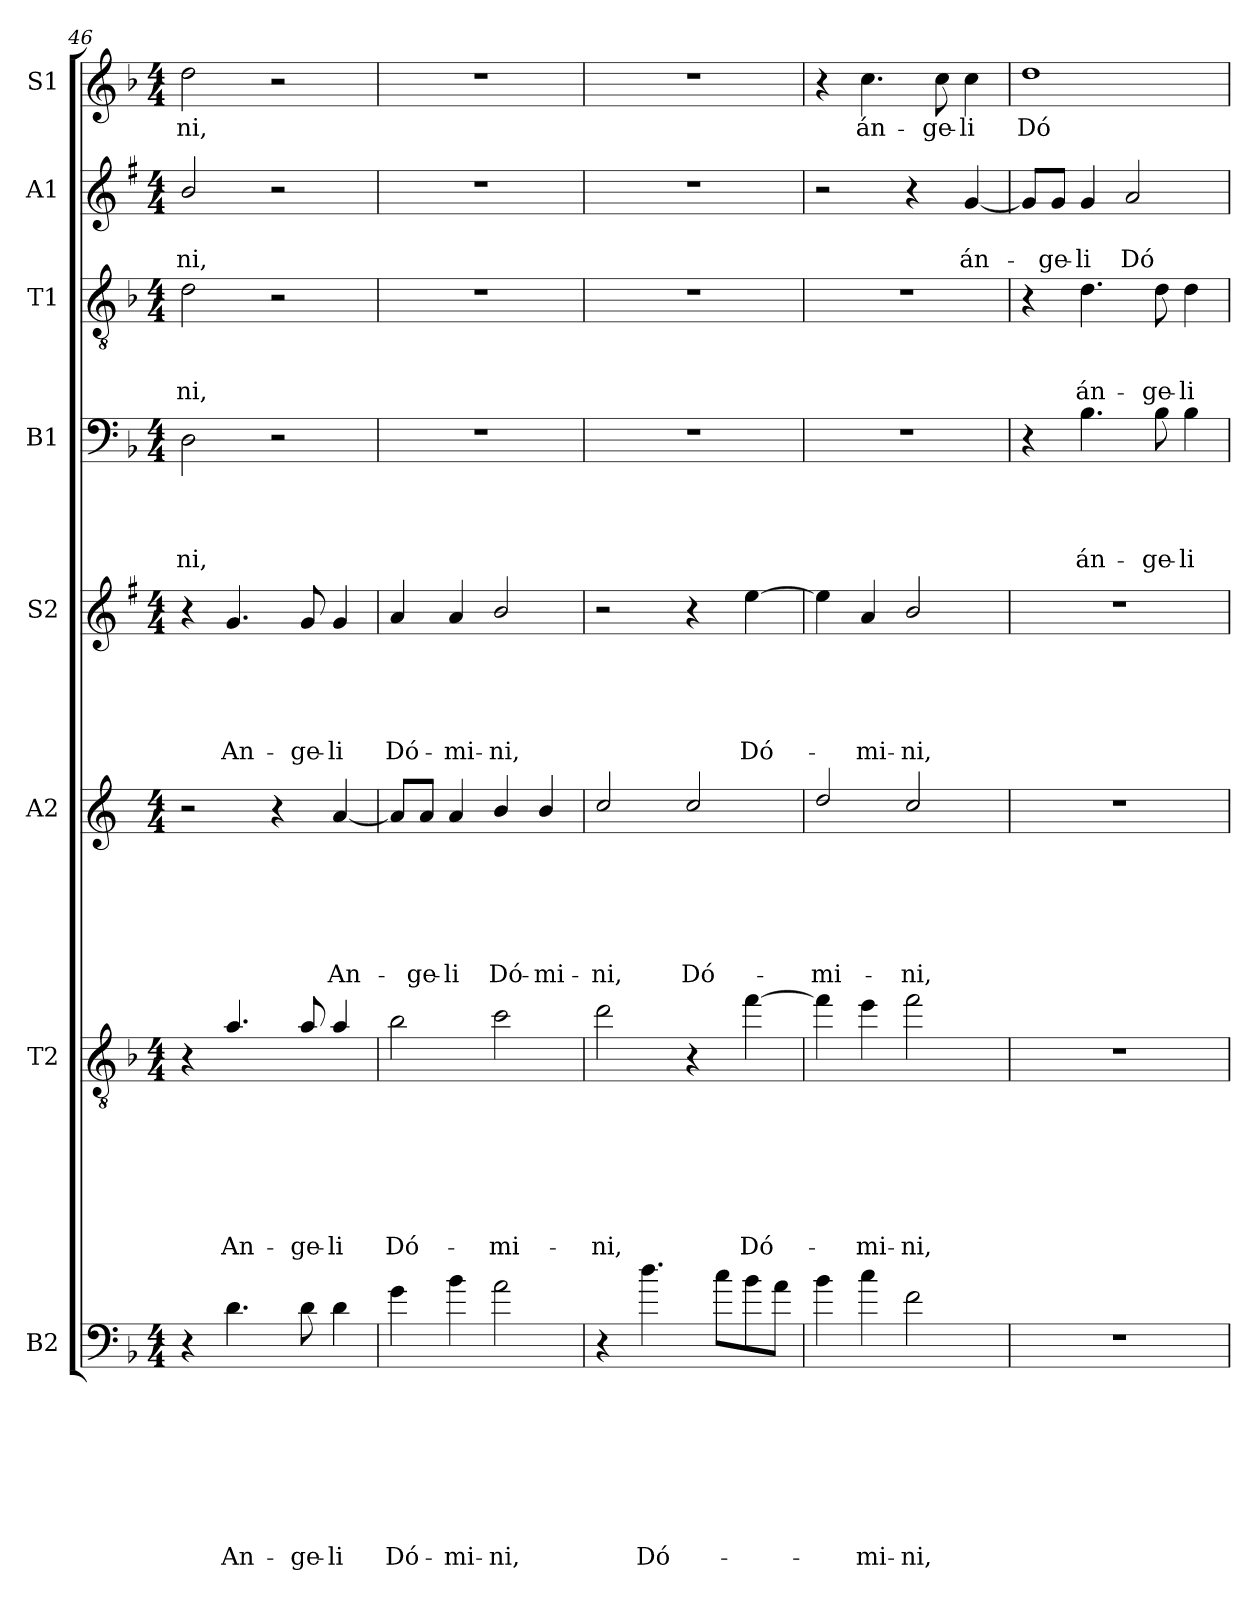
**kern	**text	**text	**text	**text	**text	**text	**text	**text	**kern	**text	**text	**text	**text	**text	**text	**text	**kern	**text	**text	**text	**text	**text	**text	**kern	**text	**text	**text	**text	**text	**kern	**text	**text	**text	**text	**kern	**text	**text	**text	**kern	**text	**text	**kern	**text
*part8	*part8	*part8	*part8	*part8	*part8	*part8	*part8	*part8	*part7	*part7	*part7	*part7	*part7	*part7	*part7	*part7	*part6	*part6	*part6	*part6	*part6	*part6	*part6	*part5	*part5	*part5	*part5	*part5	*part5	*part4	*part4	*part4	*part4	*part4	*part3	*part3	*part3	*part3	*part2	*part2	*part2	*part1	*part1
*staff8	*staff8	*staff8	*staff8	*staff8	*staff8	*staff8	*staff8	*staff8	*staff7	*staff7	*staff7	*staff7	*staff7	*staff7	*staff7	*staff7	*staff6	*staff6	*staff6	*staff6	*staff6	*staff6	*staff6	*staff5	*staff5	*staff5	*staff5	*staff5	*staff5	*staff4	*staff4	*staff4	*staff4	*staff4	*staff3	*staff3	*staff3	*staff3	*staff2	*staff2	*staff2	*staff1	*staff1
*I"B2	*	*	*	*	*	*	*	*	*I"T2	*	*	*	*	*	*	*	*I"A2	*	*	*	*	*	*	*I"S2	*	*	*	*	*	*I"B1	*	*	*	*	*I"T1	*	*	*	*I"A1	*	*	*I"S1	*
*clefF4	*	*	*	*	*	*	*	*	*clefGv2	*	*	*	*	*	*	*	*clefG2	*	*	*	*	*	*	*clefG2	*	*	*	*	*	*clefF4	*	*	*	*	*clefGv2	*	*	*	*clefG2	*	*	*clefG2	*
*ITrd7c12	*	*	*	*	*	*	*	*	*ITrd8c14	*	*	*	*	*	*	*	*ITrd4c7	*	*	*	*	*	*	*ITrd1c2	*	*	*	*	*	*	*	*	*	*	*	*	*	*	*ITrd1c2	*	*	*	*
*k[b-]	*	*	*	*	*	*	*	*	*k[b-]	*	*	*	*	*	*	*	*k[b-]	*	*	*	*	*	*	*k[b-]	*	*	*	*	*	*k[b-]	*	*	*	*	*k[b-]	*	*	*	*k[b-]	*	*	*k[b-]	*
*F:	*	*	*	*	*	*	*	*	*F:	*	*	*	*	*	*	*	*F:	*	*	*	*	*	*	*F:	*	*	*	*	*	*F:	*	*	*	*	*F:	*	*	*	*F:	*	*	*F:	*
*M4/4	*	*	*	*	*	*	*	*	*M4/4	*	*	*	*	*	*	*	*M4/4	*	*	*	*	*	*	*M4/4	*	*	*	*	*	*M4/4	*	*	*	*	*M4/4	*	*	*	*M4/4	*	*	*M4/4	*
=46	=46	=46	=46	=46	=46	=46	=46	=46	=46	=46	=46	=46	=46	=46	=46	=46	=46	=46	=46	=46	=46	=46	=46	=46	=46	=46	=46	=46	=46	=46	=46	=46	=46	=46	=46	=46	=46	=46	=46	=46	=46	=46	=46
!	!	!	!	!	!	!	!	!	!	!	!	!	!	!	!	!	!	!	!	!	!	!	!	!	!	!	!	!	!	!	!	!	!	!LO:LY:b	!	!	!	!LO:LY:b	!	!	!LO:LY:b	!	!LO:LY:b
4r	.	.	.	.	.	.	.	.	4r	.	.	.	.	.	.	.	2r	.	.	.	.	.	.	4r	.	.	.	.	.	2D\	.	.	.	-ni,	2d\	.	.	-ni,	2a/	.	-ni,	2dd\	-ni,
!	!	!	!	!	!	!	!	!LO:LY:b	!	!	!	!	!	!	!	!LO:LY:b	!	!	!	!	!	!	!	!	!	!	!	!	!LO:LY:b	!	!	!	!	!	!	!	!	!	!	!	!	!	!
4.D\	.	.	.	.	.	.	.	An-	4.A/	.	.	.	.	.	.	An-	.	.	.	.	.	.	.	4.f/	.	.	.	.	An-	.	.	.	.	.	.	.	.	.	.	.	.	.	.
.	.	.	.	.	.	.	.	.	.	.	.	.	.	.	.	.	4r	.	.	.	.	.	.	.	.	.	.	.	.	2r	.	.	.	.	2r	.	.	.	2r	.	.	2r	.
!	!	!	!	!	!	!	!	!LO:LY:b	!	!	!	!	!	!	!	!LO:LY:b	!	!	!	!	!	!	!	!	!	!	!	!	!LO:LY:b	!	!	!	!	!	!	!	!	!	!	!	!	!	!
8D\	.	.	.	.	.	.	.	-ge-	8A/	.	.	.	.	.	.	-ge-	.	.	.	.	.	.	.	8f/	.	.	.	.	-ge-	.	.	.	.	.	.	.	.	.	.	.	.	.	.
!	!	!	!	!	!	!	!	!LO:LY:b	!	!	!	!	!	!	!	!LO:LY:b	!	!	!	!	!	!	!LO:LY:b	!	!	!	!	!	!LO:LY:b	!	!	!	!	!	!	!	!	!	!	!	!	!	!
4D\	.	.	.	.	.	.	.	-li	4A/	.	.	.	.	.	.	-li	[4d/	.	.	.	.	.	An-	4f/	.	.	.	.	-li	.	.	.	.	.	.	.	.	.	.	.	.	.	.
=47	=47	=47	=47	=47	=47	=47	=47	=47	=47	=47	=47	=47	=47	=47	=47	=47	=47	=47	=47	=47	=47	=47	=47	=47	=47	=47	=47	=47	=47	=47	=47	=47	=47	=47	=47	=47	=47	=47	=47	=47	=47	=47	=47
!	!	!	!	!	!	!	!	!LO:LY:b	!	!	!	!	!	!	!	!LO:LY:b	!	!	!	!	!	!	!	!	!	!	!	!	!LO:LY:b	!	!	!	!	!	!	!	!	!	!	!	!	!	!
4G\	.	.	.	.	.	.	.	Dó-	2B-\	.	.	.	.	.	.	Dó-	8d/L]	.	.	.	.	.	.	4g/	.	.	.	.	Dó-	1r	.	.	.	.	1r	.	.	.	1r	.	.	1r	.
!	!	!	!	!	!	!	!	!	!	!	!	!	!	!	!	!	!	!	!	!	!	!	!LO:LY:b	!	!	!	!	!	!	!	!	!	!	!	!	!	!	!	!	!	!	!	!
.	.	.	.	.	.	.	.	.	.	.	.	.	.	.	.	.	8d/J	.	.	.	.	.	-ge-	.	.	.	.	.	.	.	.	.	.	.	.	.	.	.	.	.	.	.	.
!	!	!	!	!	!	!	!	!LO:LY:b	!	!	!	!	!	!	!	!	!	!	!	!	!	!	!LO:LY:b	!	!	!	!	!	!LO:LY:b	!	!	!	!	!	!	!	!	!	!	!	!	!	!
4B-\	.	.	.	.	.	.	.	-mi-	.	.	.	.	.	.	.	.	4d/	.	.	.	.	.	-li	4g/	.	.	.	.	-mi-	.	.	.	.	.	.	.	.	.	.	.	.	.	.
!	!	!	!	!	!	!	!	!LO:LY:b	!	!	!	!	!	!	!	!LO:LY:b	!	!	!	!	!	!	!LO:LY:b	!	!	!	!	!	!LO:LY:b	!	!	!	!	!	!	!	!	!	!	!	!	!	!
2A\	.	.	.	.	.	.	.	-ni,	2c\	.	.	.	.	.	.	-mi-	4e/	.	.	.	.	.	Dó-	2a/	.	.	.	.	-ni,	.	.	.	.	.	.	.	.	.	.	.	.	.	.
!	!	!	!	!	!	!	!	!	!	!	!	!	!	!	!	!	!	!	!	!	!	!	!LO:LY:b	!	!	!	!	!	!	!	!	!	!	!	!	!	!	!	!	!	!	!	!
.	.	.	.	.	.	.	.	.	.	.	.	.	.	.	.	.	4e/	.	.	.	.	.	-mi-	.	.	.	.	.	.	.	.	.	.	.	.	.	.	.	.	.	.	.	.
=48	=48	=48	=48	=48	=48	=48	=48	=48	=48	=48	=48	=48	=48	=48	=48	=48	=48	=48	=48	=48	=48	=48	=48	=48	=48	=48	=48	=48	=48	=48	=48	=48	=48	=48	=48	=48	=48	=48	=48	=48	=48	=48	=48
!	!	!	!	!	!	!	!	!	!	!	!	!	!	!	!	!LO:LY:b	!	!	!	!	!	!	!LO:LY:b	!	!	!	!	!	!	!	!	!	!	!	!	!	!	!	!	!	!	!	!
4r	.	.	.	.	.	.	.	.	2d\	.	.	.	.	.	.	-ni,	2f/	.	.	.	.	.	-ni,	2r	.	.	.	.	.	1r	.	.	.	.	1r	.	.	.	1r	.	.	1r	.
!	!	!	!	!	!	!	!	!LO:LY:b	!	!	!	!	!	!	!	!	!	!	!	!	!	!	!	!	!	!	!	!	!	!	!	!	!	!	!	!	!	!	!	!	!	!	!
4.d\	.	.	.	.	.	.	.	Dó-	.	.	.	.	.	.	.	.	.	.	.	.	.	.	.	.	.	.	.	.	.	.	.	.	.	.	.	.	.	.	.	.	.	.	.
!	!	!	!	!	!	!	!	!	!	!	!	!	!	!	!	!	!	!	!	!	!	!	!LO:LY:b	!	!	!	!	!	!	!	!	!	!	!	!	!	!	!	!	!	!	!	!
.	.	.	.	.	.	.	.	.	4r	.	.	.	.	.	.	.	2f/	.	.	.	.	.	Dó-	4r	.	.	.	.	.	.	.	.	.	.	.	.	.	.	.	.	.	.	.
8c\L	.	.	.	.	.	.	.	.	.	.	.	.	.	.	.	.	.	.	.	.	.	.	.	.	.	.	.	.	.	.	.	.	.	.	.	.	.	.	.	.	.	.	.
!	!	!	!	!	!	!	!	!	!	!	!	!	!	!	!	!LO:LY:b	!	!	!	!	!	!	!	!	!	!	!	!	!LO:LY:b	!	!	!	!	!	!	!	!	!	!	!	!	!	!
8B-\	.	.	.	.	.	.	.	.	[4f\	.	.	.	.	.	.	Dó-	.	.	.	.	.	.	.	[4dd\	.	.	.	.	Dó-	.	.	.	.	.	.	.	.	.	.	.	.	.	.
8A\J	.	.	.	.	.	.	.	.	.	.	.	.	.	.	.	.	.	.	.	.	.	.	.	.	.	.	.	.	.	.	.	.	.	.	.	.	.	.	.	.	.	.	.
!!LO:PB:g=z
=49	=49	=49	=49	=49	=49	=49	=49	=49	=49	=49	=49	=49	=49	=49	=49	=49	=49	=49	=49	=49	=49	=49	=49	=49	=49	=49	=49	=49	=49	=49	=49	=49	=49	=49	=49	=49	=49	=49	=49	=49	=49	=49	=49
!	!	!	!	!	!	!	!	!	!	!	!	!	!	!	!	!	!	!	!	!	!	!	!LO:LY:b	!	!	!	!	!	!	!	!	!	!	!	!	!	!	!	!	!	!	!	!
4B-\	.	.	.	.	.	.	.	.	4f\]	.	.	.	.	.	.	.	2g/	.	.	.	.	.	-mi-	4dd\]	.	.	.	.	.	1r	.	.	.	.	1r	.	.	.	2r	.	.	4r	.
!	!	!	!	!	!	!	!	!LO:LY:b	!	!	!	!	!	!	!	!LO:LY:b	!	!	!	!	!	!	!	!	!	!	!	!	!LO:LY:b	!	!	!	!	!	!	!	!	!	!	!	!	!	!LO:LY:b
4c\	.	.	.	.	.	.	.	-mi-	4e\	.	.	.	.	.	.	-mi-	.	.	.	.	.	.	.	4g/	.	.	.	.	-mi-	.	.	.	.	.	.	.	.	.	.	.	.	4.cc\	án-
!	!	!	!	!	!	!	!	!LO:LY:b	!	!	!	!	!	!	!	!LO:LY:b	!	!	!	!	!	!	!LO:LY:b	!	!	!	!	!	!LO:LY:b	!	!	!	!	!	!	!	!	!	!	!	!	!	!
2F\	.	.	.	.	.	.	.	-ni,	2f\	.	.	.	.	.	.	-ni,	2f/	.	.	.	.	.	-ni,	2a/	.	.	.	.	-ni,	.	.	.	.	.	.	.	.	.	4r	.	.	.	.
!	!	!	!	!	!	!	!	!	!	!	!	!	!	!	!	!	!	!	!	!	!	!	!	!	!	!	!	!	!	!	!	!	!	!	!	!	!	!	!	!	!	!	!LO:LY:b
.	.	.	.	.	.	.	.	.	.	.	.	.	.	.	.	.	.	.	.	.	.	.	.	.	.	.	.	.	.	.	.	.	.	.	.	.	.	.	.	.	.	8cc\	-ge-
!	!	!	!	!	!	!	!	!	!	!	!	!	!	!	!	!	!	!	!	!	!	!	!	!	!	!	!	!	!	!	!	!	!	!	!	!	!	!	!	!	!LO:LY:b	!	!LO:LY:b
.	.	.	.	.	.	.	.	.	.	.	.	.	.	.	.	.	.	.	.	.	.	.	.	.	.	.	.	.	.	.	.	.	.	.	.	.	.	.	[4f/	.	án-	4cc\	-li
=50	=50	=50	=50	=50	=50	=50	=50	=50	=50	=50	=50	=50	=50	=50	=50	=50	=50	=50	=50	=50	=50	=50	=50	=50	=50	=50	=50	=50	=50	=50	=50	=50	=50	=50	=50	=50	=50	=50	=50	=50	=50	=50	=50
!	!	!	!	!	!	!	!	!	!	!	!	!	!	!	!	!	!	!	!	!	!	!	!	!	!	!	!	!	!	!	!	!	!	!	!	!	!	!	!	!	!	!	!LO:LY:b
1r	.	.	.	.	.	.	.	.	1r	.	.	.	.	.	.	.	1r	.	.	.	.	.	.	1r	.	.	.	.	.	4r	.	.	.	.	4r	.	.	.	8f/L]	.	.	1dd	Dó-
!	!	!	!	!	!	!	!	!	!	!	!	!	!	!	!	!	!	!	!	!	!	!	!	!	!	!	!	!	!	!	!	!	!	!	!	!	!	!	!	!	!LO:LY:b	!	!
.	.	.	.	.	.	.	.	.	.	.	.	.	.	.	.	.	.	.	.	.	.	.	.	.	.	.	.	.	.	.	.	.	.	.	.	.	.	.	8f/J	.	-ge-	.	.
!	!	!	!	!	!	!	!	!	!	!	!	!	!	!	!	!	!	!	!	!	!	!	!	!	!	!	!	!	!	!	!	!	!	!LO:LY:b	!	!	!	!LO:LY:b	!	!	!LO:LY:b	!	!
.	.	.	.	.	.	.	.	.	.	.	.	.	.	.	.	.	.	.	.	.	.	.	.	.	.	.	.	.	.	4.B-\	.	.	.	án-	4.d\	.	.	án-	4f/	.	-li	.	.
!	!	!	!	!	!	!	!	!	!	!	!	!	!	!	!	!	!	!	!	!	!	!	!	!	!	!	!	!	!	!	!	!	!	!	!	!	!	!	!	!	!LO:LY:b	!	!
.	.	.	.	.	.	.	.	.	.	.	.	.	.	.	.	.	.	.	.	.	.	.	.	.	.	.	.	.	.	.	.	.	.	.	.	.	.	.	2g/	.	Dó-	.	.
!	!	!	!	!	!	!	!	!	!	!	!	!	!	!	!	!	!	!	!	!	!	!	!	!	!	!	!	!	!	!	!	!	!	!LO:LY:b	!	!	!	!LO:LY:b	!	!	!	!	!
.	.	.	.	.	.	.	.	.	.	.	.	.	.	.	.	.	.	.	.	.	.	.	.	.	.	.	.	.	.	8B-\	.	.	.	-ge-	8d\	.	.	-ge-	.	.	.	.	.
!	!	!	!	!	!	!	!	!	!	!	!	!	!	!	!	!	!	!	!	!	!	!	!	!	!	!	!	!	!	!	!	!	!	!LO:LY:b	!	!	!	!LO:LY:b	!	!	!	!	!
.	.	.	.	.	.	.	.	.	.	.	.	.	.	.	.	.	.	.	.	.	.	.	.	.	.	.	.	.	.	4B-\	.	.	.	-li	4d\	.	.	-li	.	.	.	.	.
=	=	=	=	=	=	=	=	=	=	=	=	=	=	=	=	=	=	=	=	=	=	=	=	=	=	=	=	=	=	=	=	=	=	=	=	=	=	=	=	=	=	=	=
*-	*-	*-	*-	*-	*-	*-	*-	*-	*-	*-	*-	*-	*-	*-	*-	*-	*-	*-	*-	*-	*-	*-	*-	*-	*-	*-	*-	*-	*-	*-	*-	*-	*-	*-	*-	*-	*-	*-	*-	*-	*-	*-	*-
